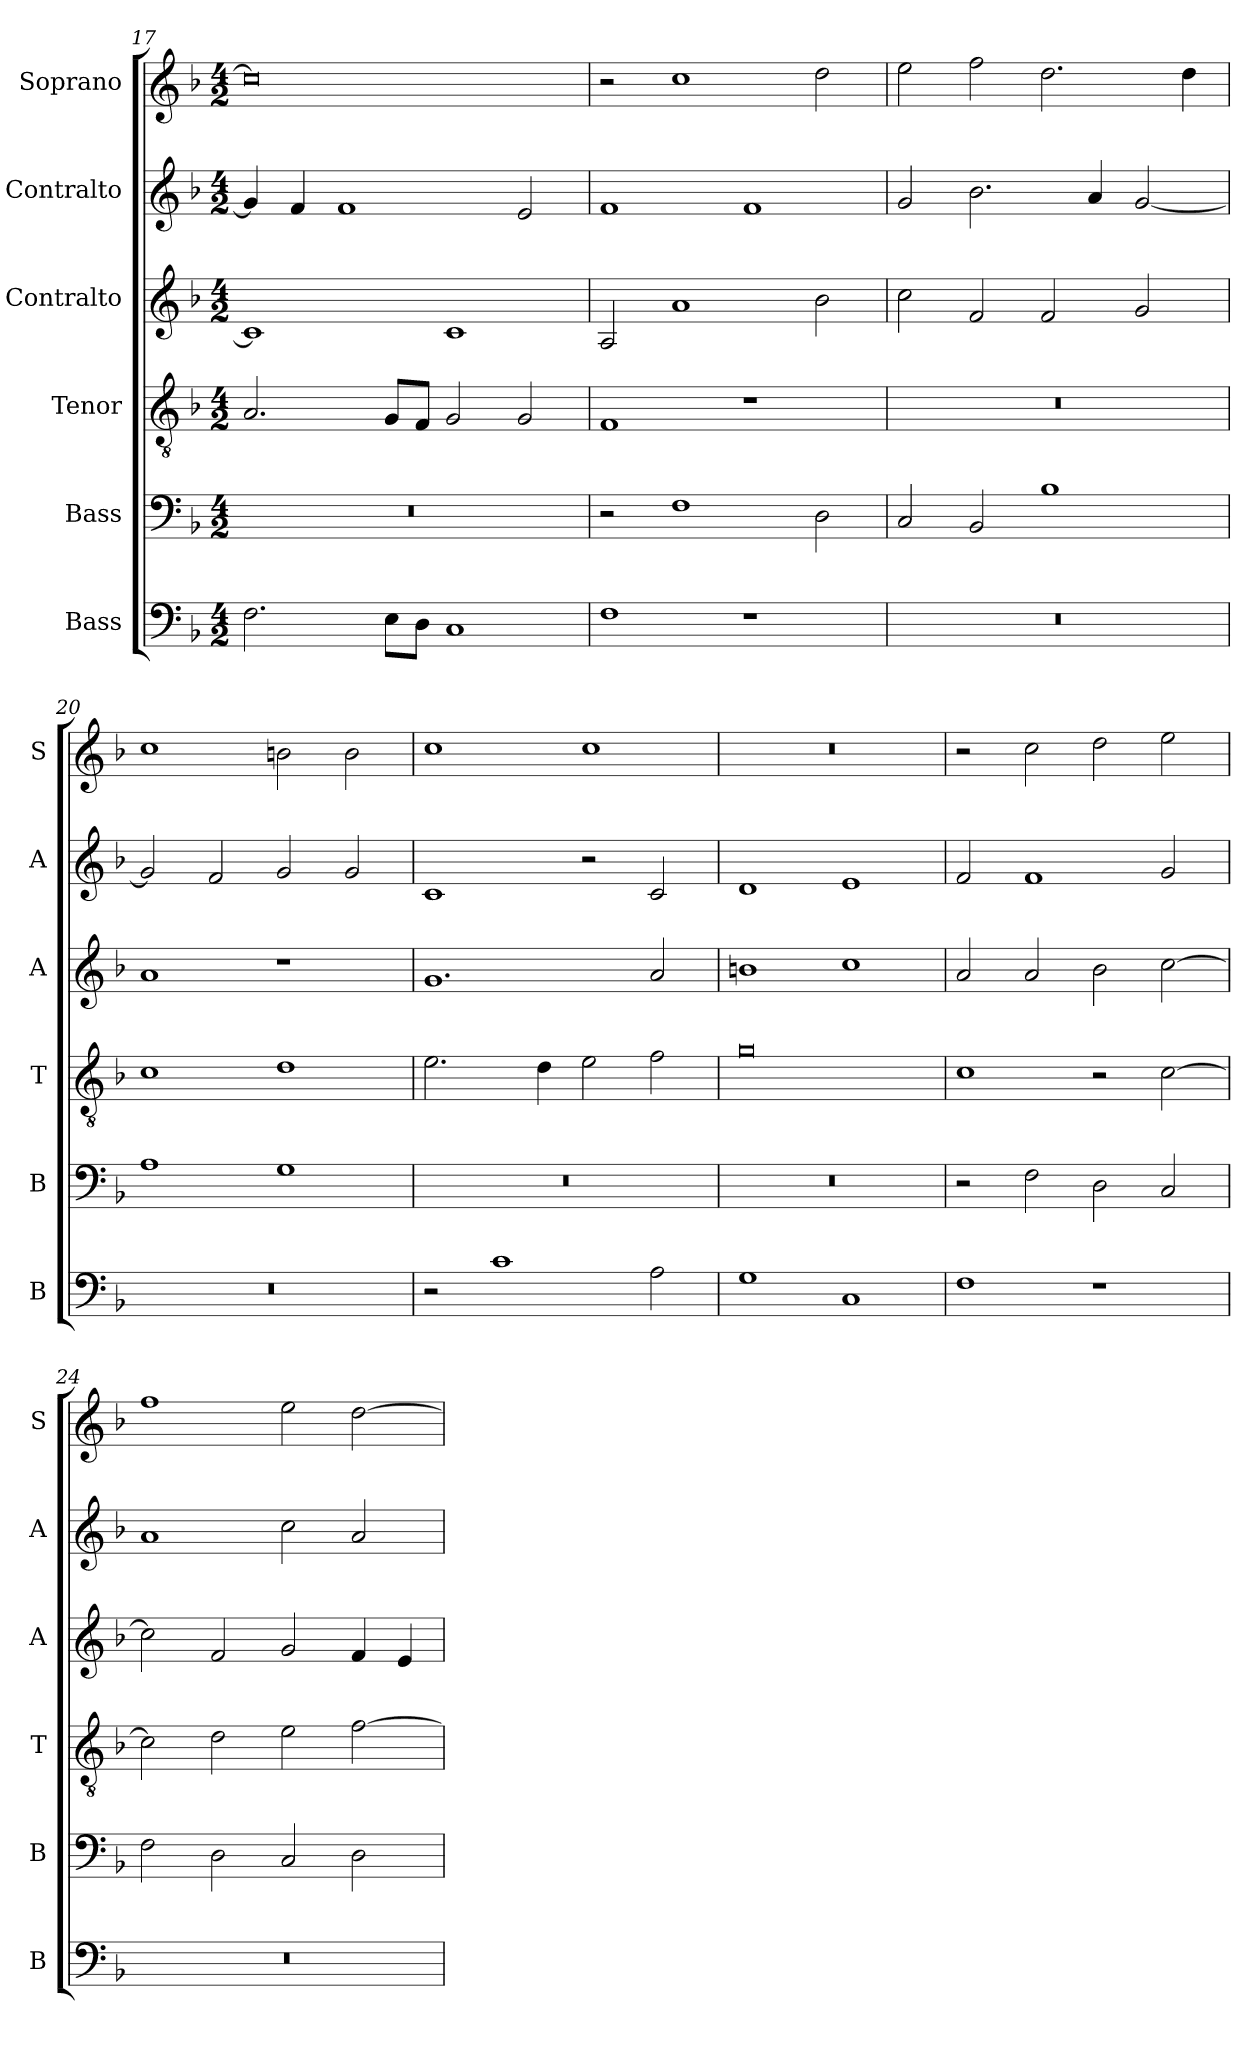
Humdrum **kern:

**kern	**kern	**kern	**kern	**kern	**kern
*part6	*part5	*part4	*part3	*part2	*part1
*staff6	*staff5	*staff4	*staff3	*staff2	*staff1
*I"Bass	*I"Bass	*I"Tenor	*I"Contralto	*I"Contralto	*I"Soprano
*I'B	*I'B	*I'T	*I'A	*I'A	*I'S
*clefF4	*clefF4	*clefGv2	*clefG2	*clefG2	*clefG2
*k[b-]	*k[b-]	*k[b-]	*k[b-]	*k[b-]	*k[b-]
*F:ion	*F:ion	*F:ion	*F:ion	*F:ion	*F:ion
*M4/2	*M4/2	*M4/2	*M4/2	*M4/2	*M4/2
=17	=17	=17	=17	=17	=17
2.F	0r	2.A	1c]	4g]	0cc]
.	.	.	.	4f	.
.	.	.	.	1f	.
8E\L	.	8G/L	.	.	.
8D\J	.	8F/J	.	.	.
1C	.	2G	1c	.	.
.	.	2G	.	2e	.
=18	=18	=18	=18	=18	=18
1F	2r	1F	2A	1f	2r
.	1F	.	1a	.	1cc
1r	.	1r	.	1f	.
.	2D	.	2b-	.	2dd
=19	=19	=19	=19	=19	=19
0r	2C	0r	2cc	2g	2ee
.	2BB-	.	2f	2.b-	2ff
.	1B-	.	2f	.	2.dd
.	.	.	.	4a	.
.	.	.	2g	[2g	.
.	.	.	.	.	4dd
=20	=20	=20	=20	=20	=20
0r	1A	1c	1a	2g]	1cc
.	.	.	.	2f	.
.	1G	1d	1r	2g	2bn
.	.	.	.	2g	2b
=21	=21	=21	=21	=21	=21
2r	0r	2.e	1.g	1c	1cc
1c	.	.	.	.	.
.	.	4d	.	.	.
.	.	2e	.	2r	1cc
2A	.	2f	2a	2c	.
=22	=22	=22	=22	=22	=22
1G	0r	0g	1bn	1d	0r
1C	.	.	1cc	1e	.
=23	=23	=23	=23	=23	=23
1F	2r	1c	2a	2f	2r
.	2F	.	2a	1f	2cc
1r	2D	2r	2b-	.	2dd
.	2C	[2c	[2cc	2g	2ee
=24	=24	=24	=24	=24	=24
0r	2F	2c]	2cc]	1a	1ff
.	2D	2d	2f	.	.
.	2C	2e	2g	2cc	2ee
.	2D	[2f	4f	2a	[2dd
.	.	.	4e	.	.
=	=	=	=	=	=
*-	*-	*-	*-	*-	*-
